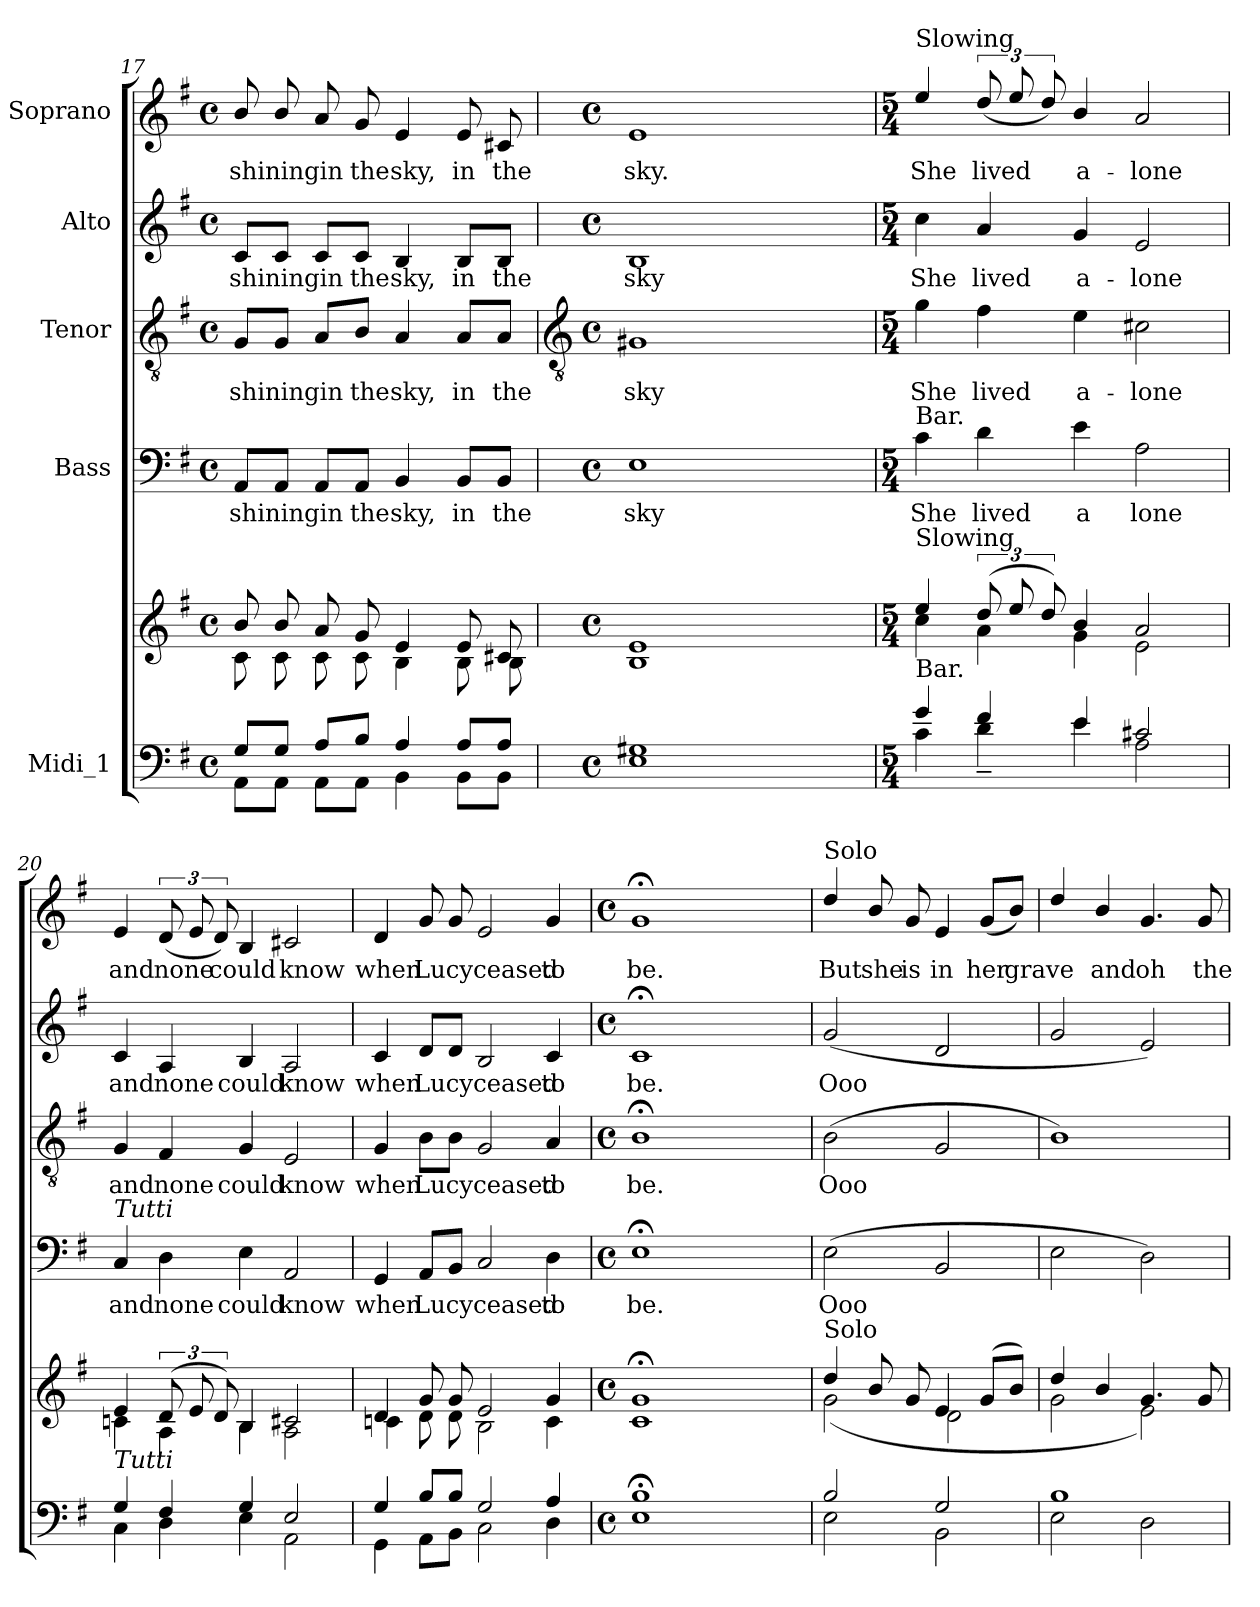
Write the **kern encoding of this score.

**kern	**kern	**kern	**text	**kern	**text	**kern	**text	**kern	**text
*part5	*part5	*part4	*part4	*part3	*part3	*part2	*part2	*part1	*part1
*staff6	*staff5	*staff4	*staff4	*staff3	*staff3	*staff2	*staff2	*staff1	*staff1
*I"Midi_1	*	*I"Bass	*	*I"Tenor	*	*I"Alto	*	*I"Soprano	*
*clefF4	*clefG2	*clefF4	*	*clefGv2	*	*clefG2	*	*clefG2	*
*k[f#]	*k[f#]	*k[f#]	*	*k[f#]	*	*k[f#]	*	*k[f#]	*
*G:	*G:	*G:	*	*G:	*	*G:	*	*G:	*
*M4/4	*M4/4	*M4/4	*	*M4/4	*	*M4/4	*	*M4/4	*
*met(c)	*met(c)	*met(c)	*	*met(c)	*	*met(c)	*	*met(c)	*
=17	=17	=17	=17	=17	=17	=17	=17	=17	=17
*^	*^	*	*	*	*	*	*	*	*
!	!	!	!	!	!LO:LY:b	!	!LO:LY:b	!	!LO:LY:b	!	!LO:LY:b
8G/L	8AA\L	8b/	8c\	8AA/L	shiningin	8G/L	shiningin	8c/L	shiningin	8b/	shiningin
8G/J	8AA\J	8b/	8c\	8AA/J	.	8G/J	.	8c/J	.	8b/	.
8A/L	8AA\L	8a/	8c\	8AA/L	.	8A/L	.	8c/L	.	8a/	.
!	!	!	!	!	!LO:LY:b	!	!LO:LY:b	!	!LO:LY:b	!	!LO:LY:b
8B/J	8AA\J	8g/	8c\	8AA/J	the	8B/J	the	8c/J	the	8g/	the
!	!	!	!	!	!LO:LY:b	!	!LO:LY:b	!	!LO:LY:b	!	!LO:LY:b
4A/	4BB\	4e/	4B\	4BB/	sky,	4A/	sky,	4B/	sky,	4e/	sky,
!	!	!	!	!	!LO:LY:b	!	!LO:LY:b	!	!LO:LY:b	!	!LO:LY:b
8A/L	8BB\L	8e/	8B\	8BB/L	in	8A/L	in	8B/L	in	8e/	in
!	!	!	!	!	!LO:LY:b	!	!LO:LY:b	!	!LO:LY:b	!	!LO:LY:b
8A/J	8BB\J	8c#X/	8B\	8BB/J	the	8A/J	the	8B/J	the	8c#X/	the
!!LO:LB:g=z
=18	=18	=18	=18	=18	=18	=18	=18	=18	=18	=18	=18
*	*	*	*	*	*	*clefGv2	*	*	*	*	*
*M4/4	*	*M4/4	*	*M4/4	*	*M4/4	*	*M4/4	*	*M4/4	*
*met(c)	*	*met(c)	*	*met(c)	*	*met(c)	*	*met(c)	*	*met(c)	*
!	!	!	!	!	!LO:LY:b	!	!LO:LY:b	!	!LO:LY:b	!	!LO:LY:b
1E/ 1G#X/	4ryy	1B/ 1e/	4ryy	1E	sky	1G#X	sky	1B	sky	1e	sky.
.	4ryy	.	4ryy	.	.	.	.	.	.	.	.
.	4ryy	.	4ryy	.	.	.	.	.	.	.	.
.	4ryy	.	4ryy	.	.	.	.	.	.	.	.
=19	=19	=19	=19	=19	=19	=19	=19	=19	=19	=19	=19
*M5/4	*	*M5/4	*	*M5/4	*	*M5/4	*	*M5/4	*	*M5/4	*
!	!	!	!	!	!	!	!	!	!	!LO:TX:a:t=Slowing	!
!	!	!	!	!LO:TX:a:t=Bar.	!	!	!	!	!	!	!
!	!	!LO:TX:a:t=Slowing	!	!	!	!	!	!	!	!	!
!	!	!LO:TX:b:t=Bar.	!	!	!	!	!	!	!	!	!
!	!	!	!	!	!LO:LY:b	!	!LO:LY:b	!	!LO:LY:b	!	!LO:LY:b
4g/	4c\	4ee/	4cc\	4c\	She	4g\	She	4cc\	She	4ee/	She
!	!	!	!	!	!LO:LY:b	!	!LO:LY:b	!	!LO:LY:b	!	!LO:LY:b
4f#/	4d~\	(>12dd/	4a\	4d\	lived	4f#\	lived	4a/	lived	(<12dd/	lived
.	.	12ee/	.	.	.	.	.	.	.	12ee/	.
.	.	12dd/)	.	.	.	.	.	.	.	12dd/)	.
!	!	!	!	!	!LO:LY:b	!	!LO:LY:b	!	!LO:LY:b	!	!LO:LY:b
4e/	4e\	4b/	4g\	4e\	a	4e\	a-	4g/	a-	4b/	a-
!	!	!	!	!	!LO:LY:b	!	!LO:LY:b	!	!LO:LY:b	!	!LO:LY:b
2c#X/	2A\	2a/	2e\	2A\	lone	2c#X\	-lone	2e/	-lone	2a/	-lone
=20	=20	=20	=20	=20	=20	=20	=20	=20	=20	=20	=20
!	!	!	!	!LO:TX:a:i:t=Tutti	!	!	!	!	!	!	!
!LO:TX:a:i:t=Tutti	!	!	!	!	!	!	!	!	!	!	!
!	!	!	!	!	!LO:LY:b	!	!LO:LY:b	!	!LO:LY:b	!	!LO:LY:b
4G/	4C\	4e/	4cn\	4C/	and	4G/	and	4c/	and	4e/	and
!	!	!	!	!	!LO:LY:b	!	!LO:LY:b	!	!LO:LY:b	!	!LO:LY:b
4F#/	4D\	(>12d/	4A\	4D\	none	4F#/	none	4A/	none	(<12d/	none
.	.	12e/	.	.	.	.	.	.	.	12e/	.
!	!	!	!	!	!	!	!	!	!	!	!LO:LY:b
.	.	12d/)	.	.	.	.	.	.	.	12d/)	could
!	!	!	!	!	!LO:LY:b	!	!LO:LY:b	!	!LO:LY:b	!	!
4G/	4E\	4B/	4B\	4E\	could	4G/	could	4B/	could	4B/	.
!	!	!	!	!	!LO:LY:b	!	!LO:LY:b	!	!LO:LY:b	!	!LO:LY:b
2E/	2AA\	2c#X/	2A\	2AA/	know	2E/	know	2A/	know	2c#X/	know
=21	=21	=21	=21	=21	=21	=21	=21	=21	=21	=21	=21
!	!	!	!	!	!LO:LY:b	!	!LO:LY:b	!	!LO:LY:b	!	!LO:LY:b
4G/	4GG\	4d/	4cn\	4GG/	when	4G/	when	4c/	when	4d/	when
!	!	!	!	!	!LO:LY:b	!	!LO:LY:b	!	!LO:LY:b	!	!LO:LY:b
8B/L	8AA\L	8g/	8d\	8AA/L	Lucyceased	8B\L	Lucyceased	8d/L	Lucyceased	8g/	Lucyceased
8B/J	8BB\J	8g/	8d\	8BB/J	.	8B\J	.	8d/J	.	8g/	.
2G/	2C\	2e/	2B\	2C/	.	2G/	.	2B/	.	2e/	.
!	!	!	!	!	!LO:LY:b	!	!LO:LY:b	!	!LO:LY:b	!	!LO:LY:b
4A/	4D\	4g/	4c\	4D\	to	4A/	to	4c/	to	4g/	to
=22	=22	=22	=22	=22	=22	=22	=22	=22	=22	=22	=22
*M4/4	*	*M4/4	*	*M4/4	*	*M4/4	*	*M4/4	*	*M4/4	*
*met(c)	*	*met(c)	*	*met(c)	*	*met(c)	*	*met(c)	*	*met(c)	*
!	!	!	!	!	!LO:LY:b	!	!LO:LY:b	!	!LO:LY:b	!	!LO:LY:b
1E/; 1B/;	4ryy	1c/; 1g/;	4ryy	1E;<	be.	1B;<	be.	1c;<	be.	1g;<	be.
.	4ryy	.	4ryy	.	.	.	.	.	.	.	.
.	4ryy	.	4ryy	.	.	.	.	.	.	.	.
.	4ryy	.	4ryy	.	.	.	.	.	.	.	.
=23	=23	=23	=23	=23	=23	=23	=23	=23	=23	=23	=23
!	!	!	!	!	!	!	!	!	!	!LO:TX:a:t=Solo	!
!	!	!LO:TX:a:t=Solo	!	!	!	!	!	!	!	!	!
!	!	!	!	!	!LO:LY:b	!	!LO:LY:b	!	!LO:LY:b	!	!LO:LY:b
2B/	2E\	4dd/	(<2g\	(>2E\	Ooo	(>2B\	Ooo	(<2g/	Ooo	4dd/	But
!	!	!	!	!	!	!	!	!	!	!	!LO:LY:b
.	.	8b/	.	.	.	.	.	.	.	8b/	she
!	!	!	!	!	!	!	!	!	!	!	!LO:LY:b
.	.	8g/	.	.	.	.	.	.	.	8g/	is
!	!	!	!	!	!	!	!	!	!	!	!LO:LY:b
2G/	2BB\	4e/	2d\	2BB/	.	2G/	.	2d/	.	4e/	in
!	!	!	!	!	!	!	!	!	!	!	!LO:LY:b
.	.	(>8g/L	.	.	.	.	.	.	.	(<8g/L	her
!	!	!	!	!	!	!	!	!	!	!	!LO:LY:b
.	.	8b/J)	.	.	.	.	.	.	.	8b/J)	grave
=24	=24	=24	=24	=24	=24	=24	=24	=24	=24	=24	=24
1B/	2E\	4dd/	2g\	2E\	.	1B)	.	2g/	.	4dd/	.
!	!	!	!	!	!	!	!	!	!	!	!LO:LY:b
.	.	4b/	.	.	.	.	.	.	.	4b/	and
!	!	!	!	!	!	!	!	!	!	!	!LO:LY:b
.	2D\	4.g/	2e\)	2D\)	.	.	.	2e/)	.	4.g/	oh
!	!	!	!	!	!	!	!	!	!	!	!LO:LY:b
.	.	8g/	.	.	.	.	.	.	.	8g/	the
*v	*v	*	*	*	*	*	*	*	*	*	*
*	*v	*v	*	*	*	*	*	*	*	*
=	=	=	=	=	=	=	=	=	=
*-	*-	*-	*-	*-	*-	*-	*-	*-	*-
